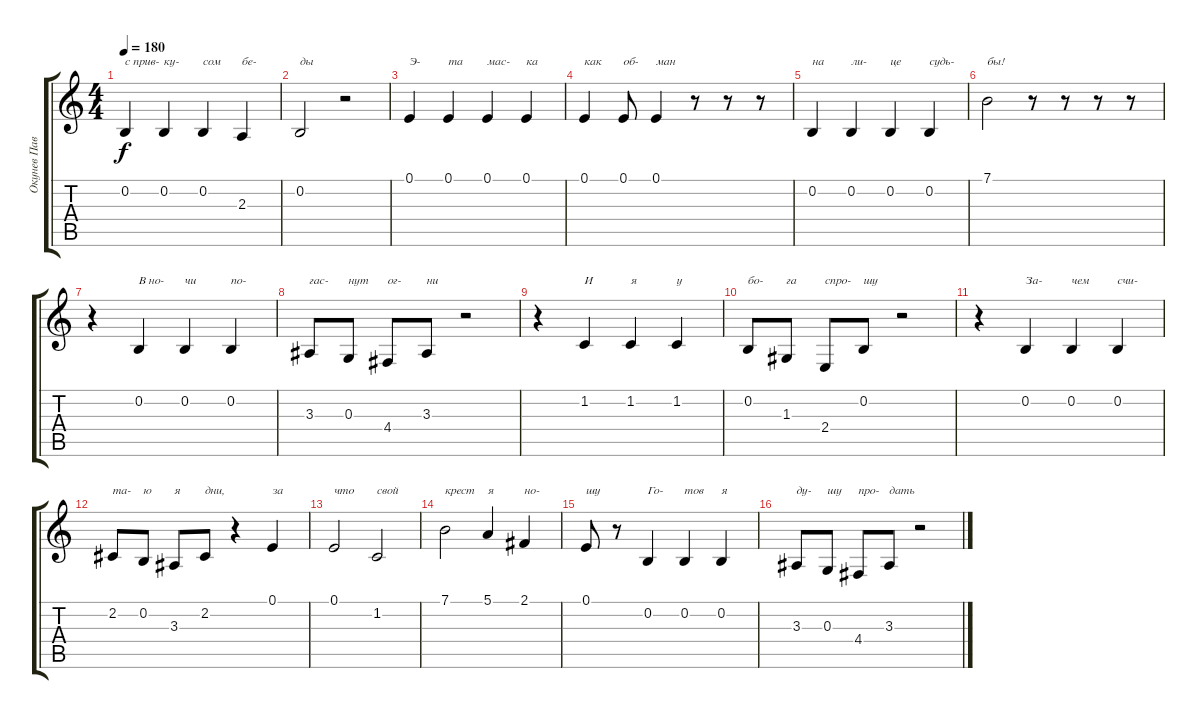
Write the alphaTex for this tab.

\track ("Окунев Павел" "Окунев Пав") {instrument bassoon}
\staff {score tabs}
\tuning (E4 B3 G3 D3 A2 E2) {hide}
\ts (4 4)
\tempo 180
\clef g2
\ks c
0.2.4{txt "с прив-" dy f} 0.2.4{txt "ку-"} 0.2.4{txt "сом"} 2.3.4{txt "бе-"} |
0.2.2{txt "ды"} r.2 |
0.1.4{txt "Э-"} 0.1.4{txt "та"} 0.1.4{txt "мас-"} 0.1.4{txt "ка"} |
0.1.4{txt "как"} 0.1.8{txt "об-"} 0.1.4{txt "ман"} r.8 r.8 r.8 |
0.2.4{txt "на "} 0.2.4{txt "ли-"} 0.2.4{txt "це"} 0.2.4{txt "судь-"} |
7.1.2{txt "бы!"} r.8 r.8 r.8 r.8 |
r.4 0.2.4{txt "В но-"} 0.2.4{txt "чи"} 0.2.4{txt "по-"} |
3.3.8{txt "гас-"} 0.3.8{txt "нут"} 4.4.8{txt "ог-"} 3.3.8{txt "ни"} r.2 |
r.4 1.2.4{txt "И"} 1.2.4{txt "я"} 1.2.4{txt "у"} |
0.2.8{txt "бо-"} 1.3.8{txt "га"} 2.4.8{txt "спро-"} 0.2.8{txt "шу"} r.2 |
r.4 0.2.4{txt "За-"} 0.2.4{txt "чем"} 0.2.4{txt "счи-"} |
2.2.8{txt "та-"} 0.2.8{txt "ю"} 3.3.8{txt "я"} 2.2.8{txt "дни,"} r.4 0.1.4{txt "за"} |
0.1.2{txt "что"} 1.2.2{txt "свой"} |
7.1.2{txt "крест"} 5.1.4{txt "я"} 2.1.4{txt "но-"} |
0.1.8{txt "шу"} r.8 0.2.4{txt "Го-"} 0.2.4{txt "тов"} 0.2.4{txt "я"} |
3.3.8{txt "ду-"} 0.3.8{txt "шу"} 4.4.8{txt "про-"} 3.3.8{txt "дать"} r.2
